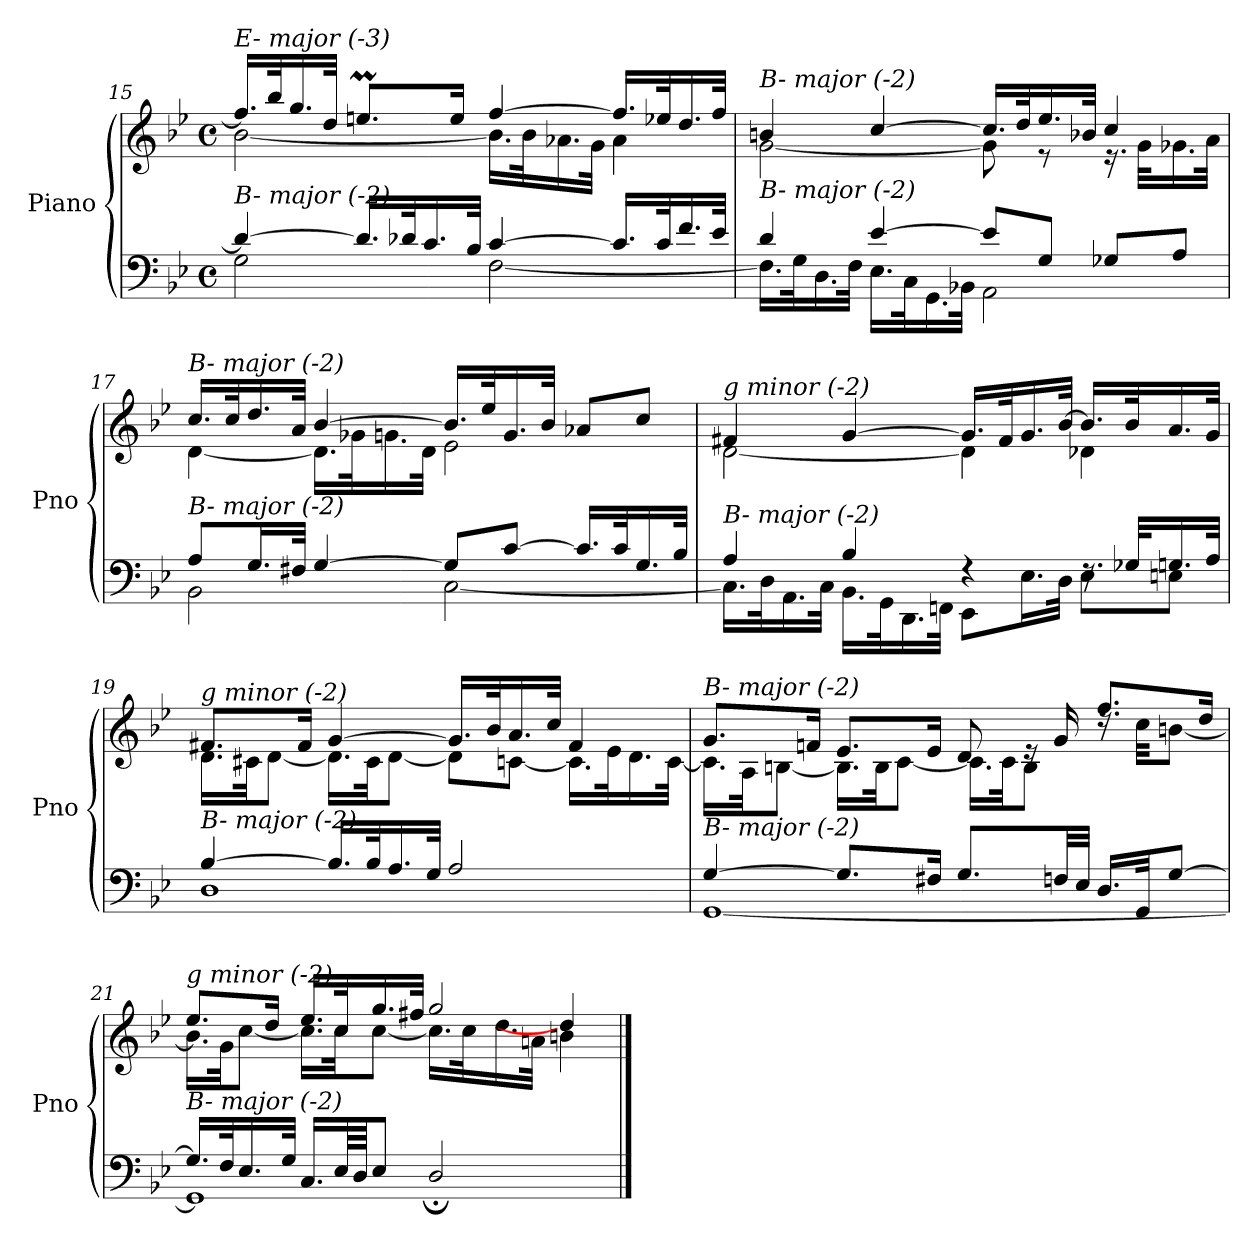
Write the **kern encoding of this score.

**kern	**kern
*part1	*part1
*staff2	*staff1
*I"Piano	*
*I'Pno	*
!!LO:LB:g=z
*clefF4	*clefG2
*k[b-e-]	*k[b-e-]
*M4/4	*M4/4
*met(c)	*met(c)
=15	=15
*^	*^
!	!	!LO:TX:i:t=E- major (-3)	!
!LO:TX:i:t=B- major (-2)	!	!	!
4d/_	2G\	16.ff/LL]	[2b-\
.	.	32bb-/K	.
.	.	16.gg/	.
.	.	32dd/JJk	.
16.d/LL]	.	8.eenm/L	.
32d-X/K	.	.	.
16.c/	.	.	.
.	.	16ee/Jk	.
32B-/JJk	.	.	.
[4c/	[2F\	[4ff/	16.b-\LL]
.	.	.	32b-\K
.	.	.	16.a-X\
.	.	.	32g\JJk
16.c/LL]	.	16.ff/LL]	4a-\
32c/K	.	32ee-X/K	.
16.f/	.	16.dd/	.
32e-/JJk	.	32ff/JJk	.
!!LO:LB:g=z	!!
=16	=16	=16	=16
!	!	!LO:TX:i:t=B- major (-2)	!
!LO:TX:i:t=B- major (-2)	!	!	!
4d/	16.F\LL]	4bn/	[2g\
.	32G\K	.	.
.	16.D\	.	.
.	32F\JJk	.	.
[4e-/	16.E-\LL	[4cc/	.
.	32C\K	.	.
.	16.GG\	.	.
.	32BB-X\JJk	.	.
8e-/L]	2AA\	16.cc/LL]	8g\]
.	.	32dd/K	.
8G/J	.	16.ee-/	8r
.	.	32b-X/JJk	.
8G-Xi/L	.	4cc/	16.r
.	.	.	32g\KLL
8A/J	.	.	16.g-Xi\
.	.	.	32a\JJk
=17	=17	=17	=17
!	!	!LO:TX:i:t=B- major (-2)	!
!LO:TX:i:t=B- major (-2)	!	!	!
8A/L	2BB-\	16.cc/LL	[4d\
.	.	32cc/K	.
16.G/L	.	16.dd/	.
32F#Xj/JJk	.	32a/JJk	.
[4G/	.	[4b-/	16.d\LL]
.	.	.	32g-Xi\K
.	.	.	16.g\
.	.	.	32d\JJk
8G/L]	[2C\	16.b-/LL]	2e-\
.	.	32ee-/K	.
[8c/J	.	16.g/	.
.	.	32b-/JJk	.
16.c/LL]	.	8a-X/L	.
32c/K	.	.	.
16.G/	.	8cc/J	.
32B-/JJk	.	.	.
!!LO:LB:g=z	!!
=18	=18	=18	=18
!	!	!LO:TX:i:t=g minor (-2)	!
!LO:TX:i:t=B- major (-2)	!	!	!
4A/	16.C\LL]	4f#X/	[2d\
.	32D\K	.	.
.	16.AA\	.	.
.	32C\JJk	.	.
4B-/	16.BB-\LL	[4g/	.
.	32GG\K	.	.
.	16.DD\	.	.
.	32FFn\JJk	.	.
4rF	8EE-\L	16.g/LL]	4d\]
.	.	32f#/K	.
.	16.E-\L	16.g/	.
.	32D\JJk	[32b-/JJk	.
16.rF	8E-\L	16.b-/LL]	4d-Xi\
32G-Xi/KLL	.	32b-/K	.
16.G/	8En\J	16.a/	.
32A/JJk	.	32g/JJk	.
=19	=19	=19	=19
!	!	!LO:TX:i:t=g minor (-2)	!
!LO:TX:i:t=B- major (-2)	!	!	!
[4B-/	1D	8.f#X/L	16.d\LL
.	.	.	32c#X\JK
.	.	.	[8d\J
.	.	16f#/Jk	.
16.B-/LL]	.	[4g/	16.d\LL]
32B-/K	.	.	32c#\JK
16.A/	.	.	[8d\J
32G/JJk	.	.	.
2A/	.	16.g/LL]	8d\L]
.	.	32b-/K	.
.	.	16.a/	[8cn\J
.	.	32cc/JJk	.
.	.	4f#/	16.c\LL]
.	.	.	32e-\K
.	.	.	16.d\
.	.	.	[32c\JJk
!!LO:PB:g=z	!!
=20	=20	=20	=20
!	!	!LO:TX:i:t=B- major (-2)	!
!LO:TX:i:t=B- major (-2)	!	!	!
[4G/	[1GG	8.g/L	16.c\LL]
.	.	.	32A\JK
.	.	.	[8Bn\J
.	.	16fn/Jk	.
8.G/L]	.	8.e-/L	16.B\LL]
.	.	.	32B\JK
.	.	.	[8c\J
16F#Xj/Jk	.	16e-/Jk	.
8.G/L	.	8d/	16.c\LL]
.	.	.	32c\JK
.	.	16re	8B\J
32Fn/LL	.	16g/	.
32E-/JJJ	.	.	.
16.D/LL	.	8.ff/L	16.rdd
32GG/JK	.	.	32cc\KKL
[8G/J	.	.	[8bn\J
.	.	16dd/Jk	.
=21	=21	=21	=21
*	*^	*	*^
!	!	!	!LO:TX:i:t=g minor (-2)	!	!
!LO:TX:i:t=B- major (-2)	!	!	!	!	!
2ryy	16.G/LL]	1GG]	8.ee-/L	16.b\LL]	2ryy
.	32F/K	.	.	32g\JK	.
.	16.E-/	.	.	[8cc\J	.
.	.	.	16dd/Jk	.	.
.	32G/JJk	.	.	.	.
.	16.C/LL	.	16.ee-/LL	16.cc\LL]	.
.	64E-/LL	.	32cc/K	32cc\JK	.
.	64D/JJJ	.	.	.	.
.	8E-/J	.	16.gg/	[8cc\J	.
.	.	.	32ff#X/JJk	.	.
8ryy	2D;/	.	2gg/	16.cc\LL]	8ryy
.	.	.	.	32cc\K	.
4.ryy	.	.	.	16.dd\	[8dd;</yy
.	.	.	.	32an\JJk	.
.	.	.	.	4bn\	4dd/]
*v	*v	*v	*	*	*
*	*v	*v	*v
==	==
*-	*-
